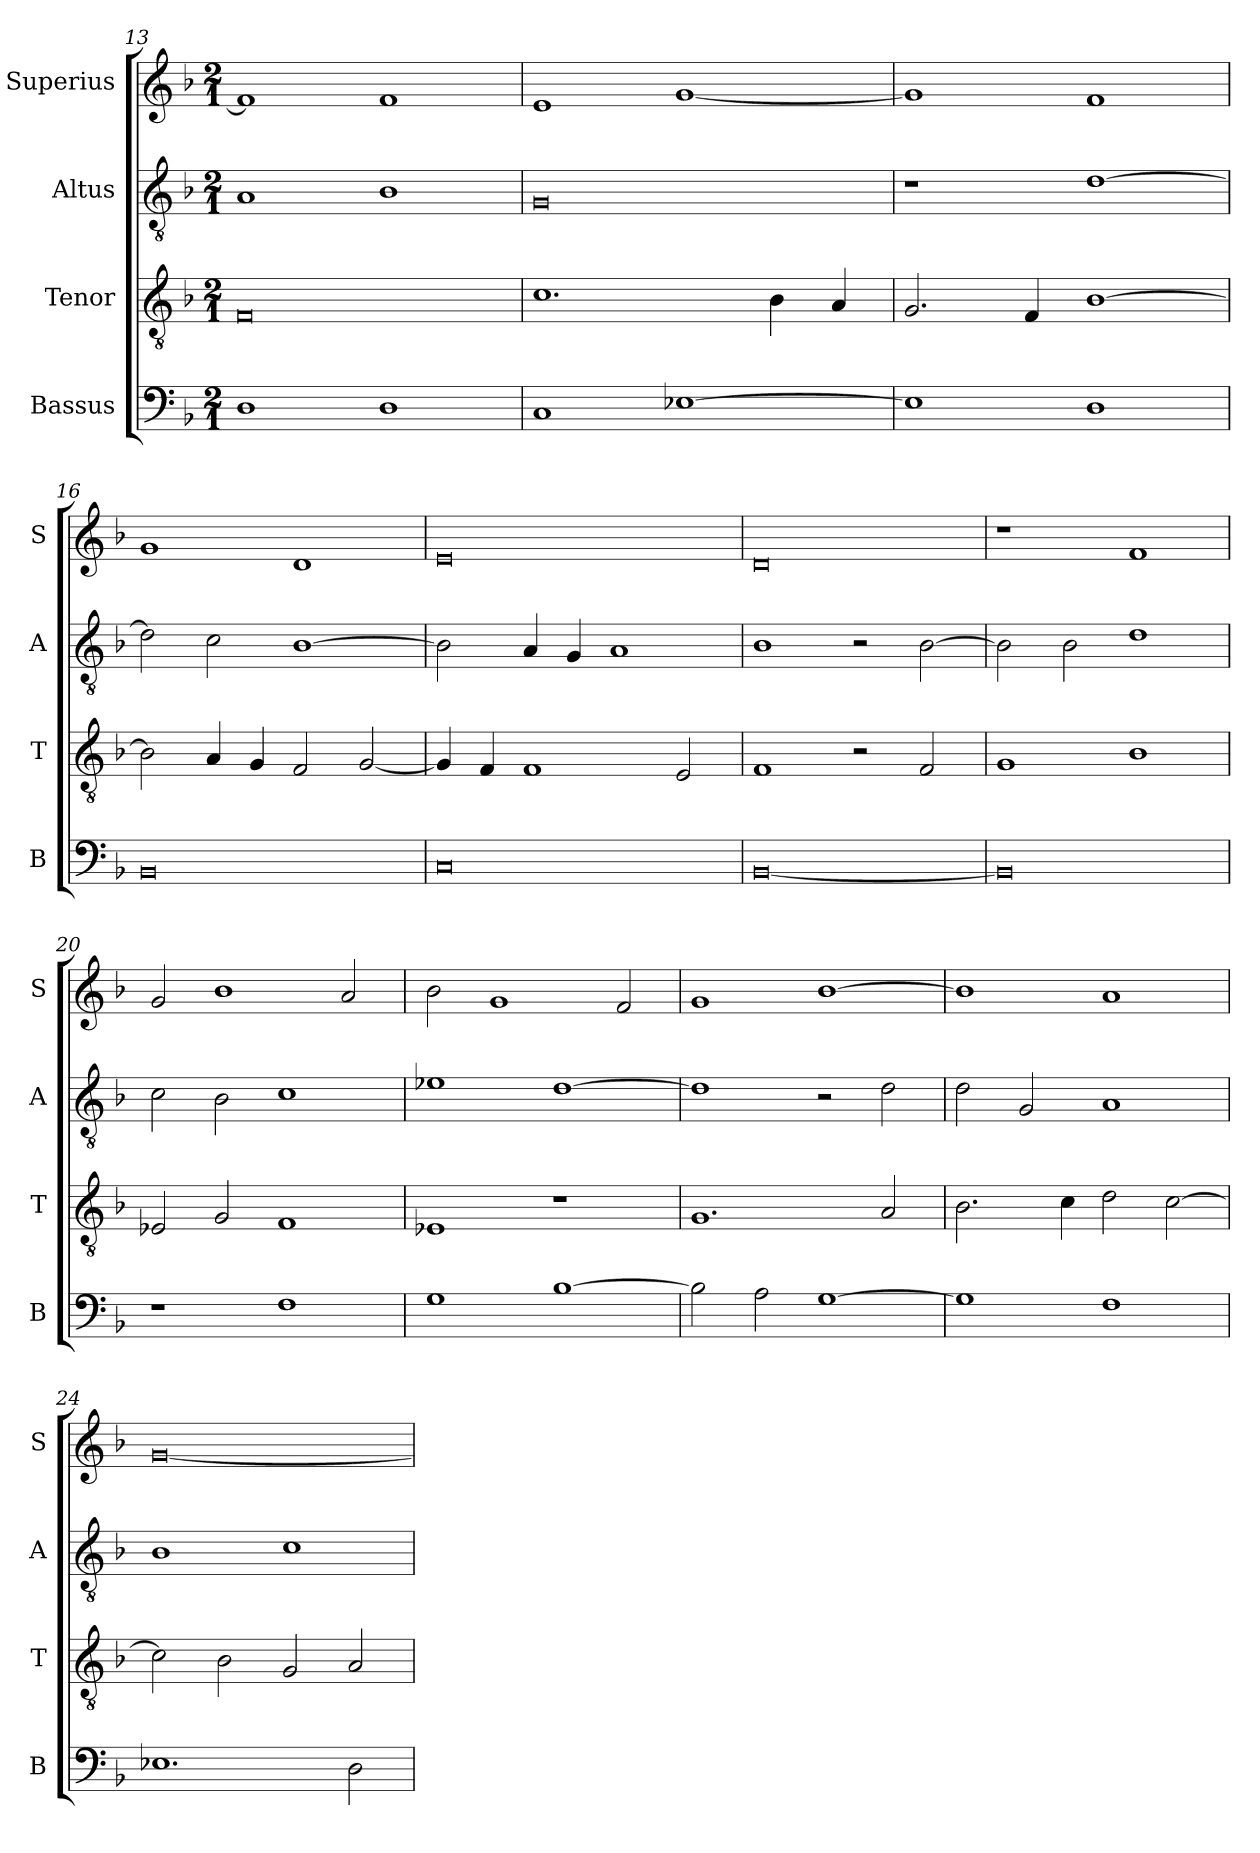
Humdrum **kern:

**kern	**kern	**kern	**kern
*part4	*part3	*part2	*part1
*staff4	*staff3	*staff2	*staff1
*I"Bassus	*I"Tenor	*I"Altus	*I"Superius
*I'B	*I'T	*I'A	*I'S
*clefF4	*clefGv2	*clefGv2	*clefG2
*k[b-]	*k[b-]	*k[b-]	*k[b-]
*F:	*F:	*F:	*F:
*M2/1	*M2/1	*M2/1	*M2/1
=13	=13	=13	=13
1D	0F	1A	1f]
1D	.	1B-	1f
=14	=14	=14	=14
1C	1.c	0G	1e
[1E-X	.	.	[1g
.	4B-	.	.
.	4A	.	.
=15	=15	=15	=15
1E-]	2.G	1r	1g]
.	4F	.	.
1D	[1B-	[1d	1f
=16	=16	=16	=16
0BB-	2B-]	2d]	1g
.	4A	2c	.
.	4G	.	.
.	2F	[1B-	1d
.	[2G	.	.
=17	=17	=17	=17
0C	4G]	2B-]	0e
.	4F	.	.
.	1F	4A	.
.	.	4G	.
.	.	1A	.
.	2E	.	.
=18	=18	=18	=18
[0BB-	1F	1B-	0d
.	2r	2r	.
.	2F	[2B-	.
=19	=19	=19	=19
0BB-]	1G	2B-]	1r
.	.	2B-	.
.	1B-	1d	1f
=20	=20	=20	=20
1r	2E-X	2c	2g
.	2G	2B-	1b-
1F	1F	1c	.
.	.	.	2a
=21	=21	=21	=21
1G	1E-X	1e-X	2b-
.	.	.	1g
[1B-	1r	[1d	.
.	.	.	2f
=22	=22	=22	=22
2B-]	1.G	1d]	1g
2A	.	.	.
[1G	.	2r	[1b-
.	2A	2d	.
=23	=23	=23	=23
1G]	2.B-	2d	1b-]
.	.	2G	.
.	4c	.	.
1F	2d	1A	1a
.	[2c	.	.
=24	=24	=24	=24
1.E-X	2c]	1B-	[0g
.	2B-	.	.
.	2G	1c	.
2D	2A	.	.
=	=	=	=
*-	*-	*-	*-
